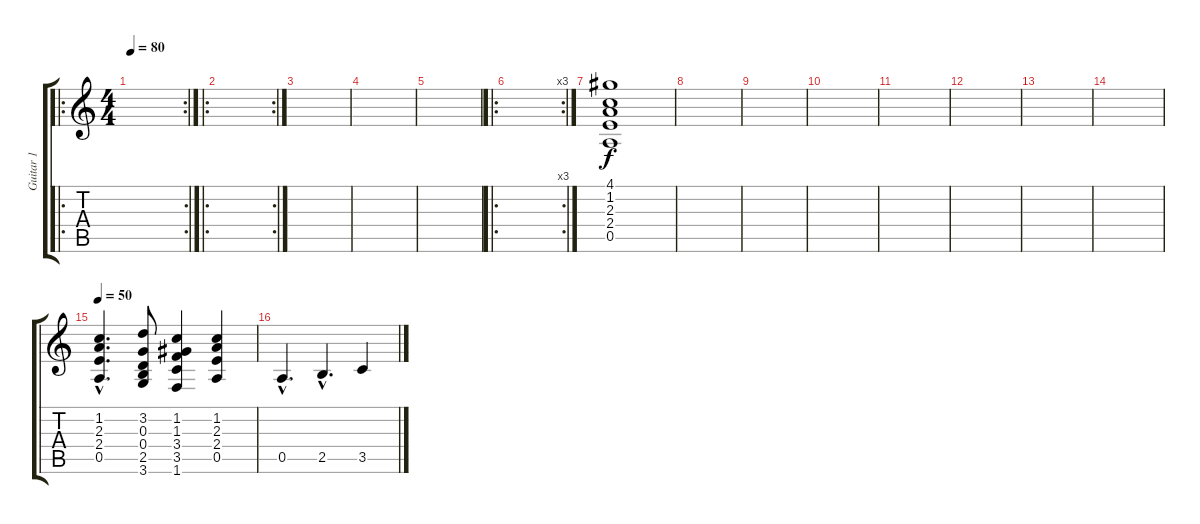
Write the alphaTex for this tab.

\track ("Guitar 1" "Guitar 1") {instrument acousticguitarsteel}
\staff {score tabs}
\tuning (E4 B3 G3 D3 A2 E2) {hide}
\ro
\rc 2
\ts (4 4)
\tempo 80
\clef g2
\ks c
|
\ro
\rc 2
|
|
|
|
\ro
\rc 3
|
(4.1 1.2 2.3 2.4 0.5).1 |
|
|
|
|
|
|
|
\tempo 50
(1.2{hac} 2.3{hac} 2.4{hac} 0.5{hac}).4{d} (3.2 0.3 0.4 2.5 3.6).8 (1.2 1.3 3.4 3.5 1.6).4 (1.2 2.3 2.4 0.5).4 |
0.5{hac}.4{d} 2.5{hac}.4{d} 3.5.4
